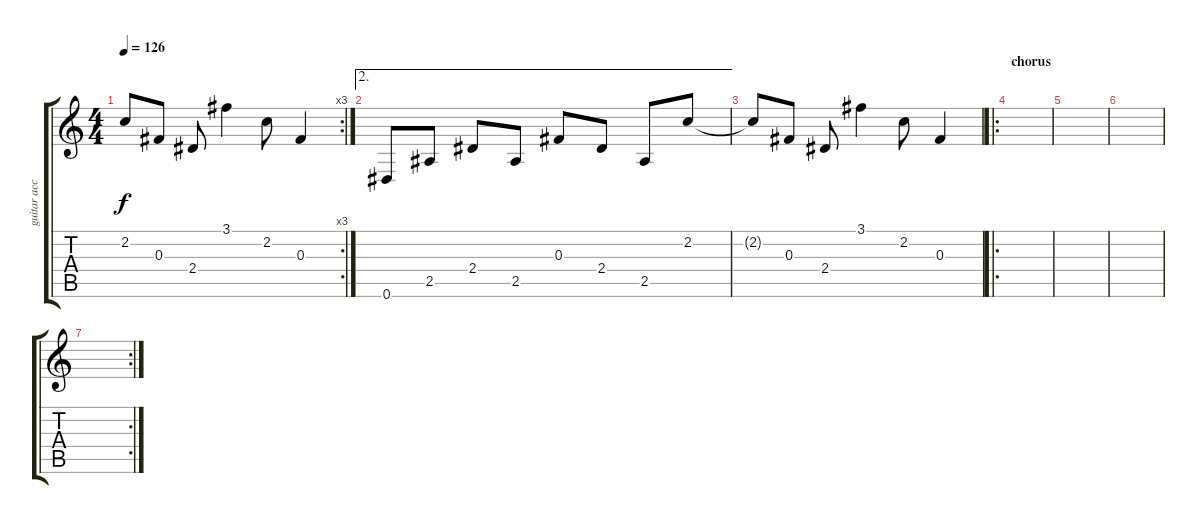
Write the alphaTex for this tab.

\track ("guitar acc" "guitar acc") {instrument acousticguitarnylon}
\staff {score tabs}
\tuning (Eb4 Bb3 Gb3 Db3 Ab2 Eb2) {hide}
\rc 3
\ts (4 4)
\tempo 126
\clef g2
\ks c
2.2{t}.8{dy f} 0.3.8 2.4.8 3.1.4 2.2.8 0.3.4 |
\ae 2
0.6.8 2.5.8 2.4.8 2.5.8 0.3.8 2.4.8 2.5.8 2.2.8 |
2.2{t}.8 0.3.8 2.4.8 3.1.4 2.2.8 0.3.4 |
\ro
\section ("" "chorus")
|
|
|
\rc 2
